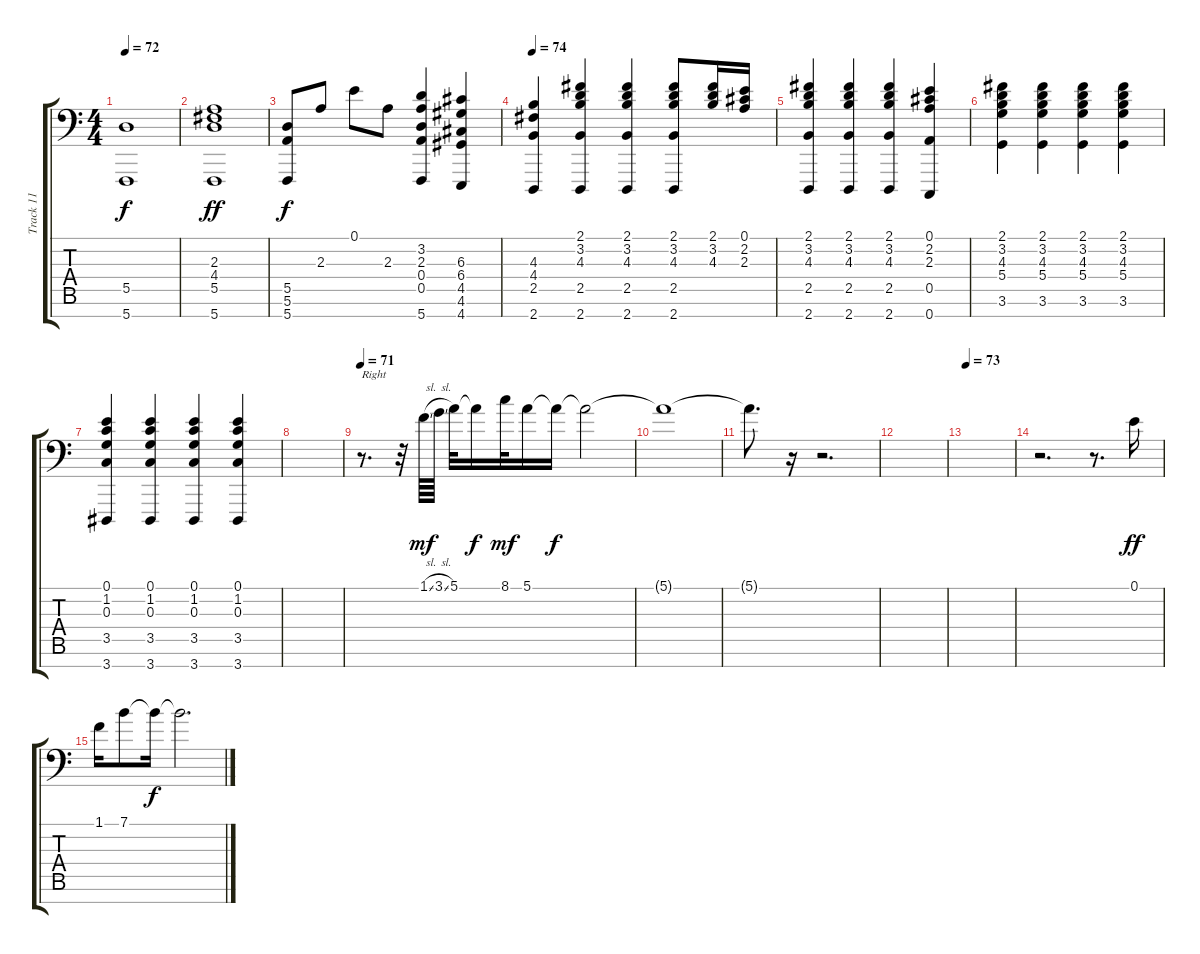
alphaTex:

\track ("Track 11" "Track 11") {instrument lead2sawtooth}
\staff {score tabs}
\tuning (E4 B3 G3 D3 A2 E2 C-1) {hide}
\ts (4 4)
\tempo 72
\clef f4
\ks c
(5.5 5.7).1{dy f} |
(2.3 4.4 5.5 5.7).1{dy ff} |
(5.5 5.6 5.7).8{dy f} 2.3.8 0.1.8 2.3.8 (3.2 2.3 0.4 0.5 5.7).4 (6.3 6.4 4.5 4.6 4.7).4 |
\tempo 74
(4.3 4.4 2.5 2.7).4 (2.1 3.2 4.3 2.5 2.7).4 (2.1 3.2 4.3 2.5 2.7).4 (2.1 3.2 4.3 2.5 2.7).8 (2.1 3.2 4.3).16 (0.1 2.2 2.3).16 |
(2.1 3.2 4.3 2.5 2.7).4 (2.1 3.2 4.3 2.5 2.7).4 (2.1 3.2 4.3 2.5 2.7).4 (0.1 2.2 2.3 0.5 0.7).4 |
(2.1 3.2 4.3 5.4 3.6).4 (2.1 3.2 4.3 5.4 3.6).4 (2.1 3.2 4.3 5.4 3.6).4 (2.1 3.2 4.3 5.4 3.6).4 |
(0.1 1.2 0.3 3.5 3.7).4 (0.1 1.2 0.3 3.5 3.7).4 (0.1 1.2 0.3 3.5 3.7).4 (0.1 1.2 0.3 3.5 3.7).4 |
|
\tempo 71
r.8{d txt "Right" balance 16} r.32 1.1{sl}.64{dy mf} 3.1{sl}.64 5.1.32 5.1{t}.16{dy f} 8.1.32{dy mf} 5.1.16 5.1{t}.16{dy f} 5.1{t}.2 |
5.1{t}.1 |
5.1{t}.8{d} r.16 r.2{d} |
|
\tempo 73
|
r.2{d} r.8{d} 0.1.16{dy ff} |
1.1.16 7.1.8 7.1{t}.16{dy f} 7.1{t}.2{d}
